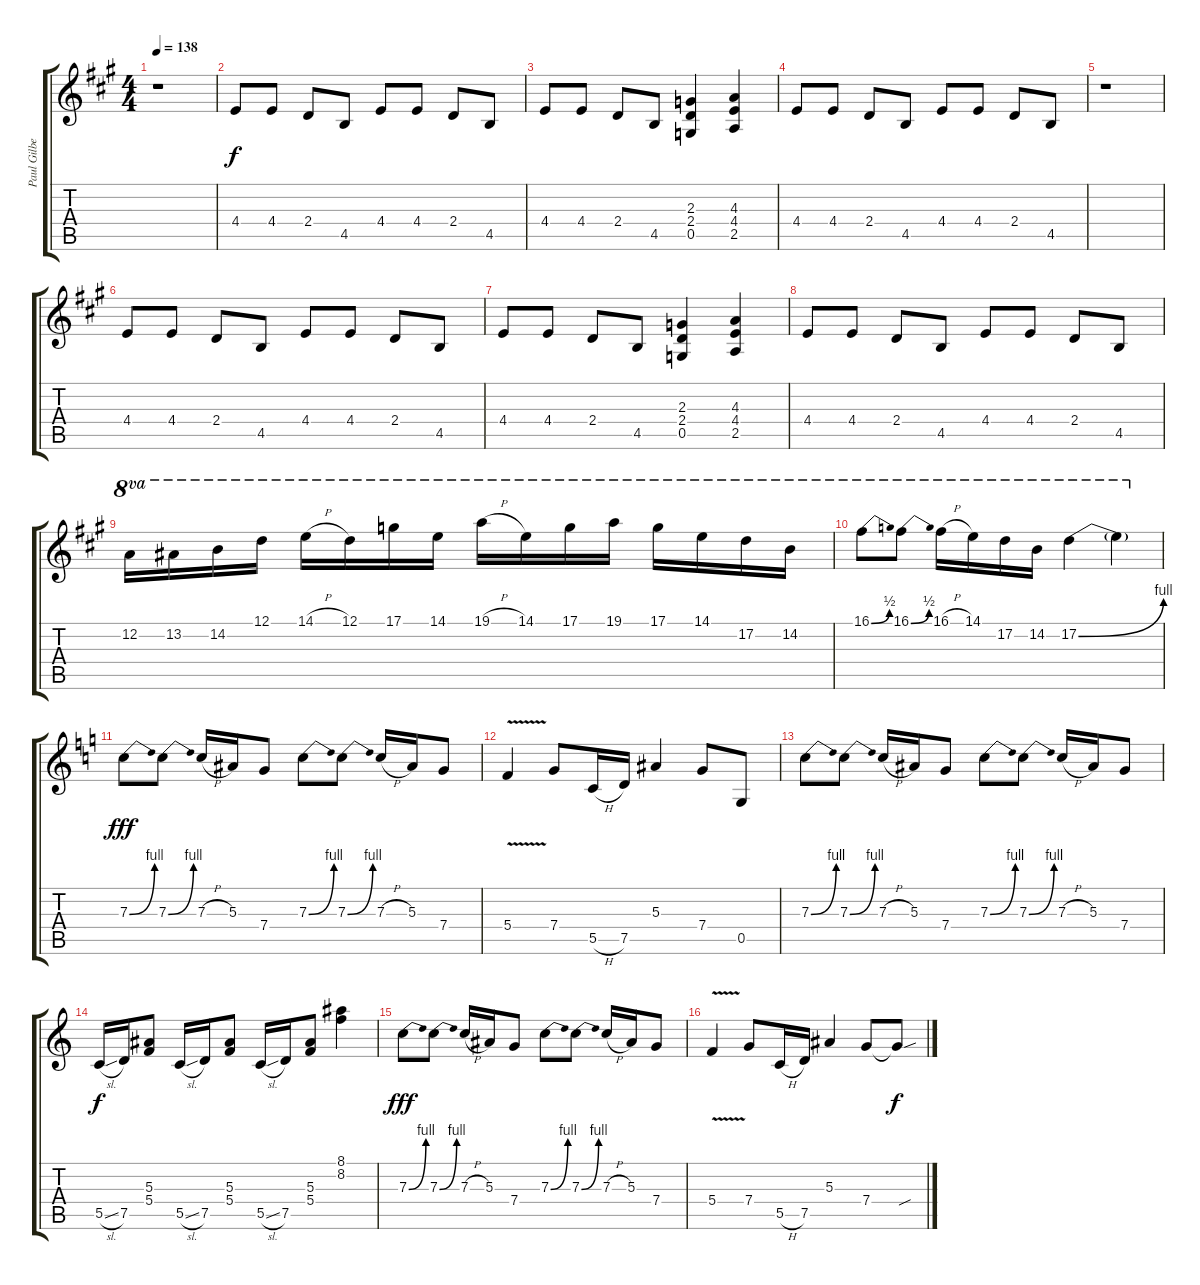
\track ("Paul Gilbert" "Paul Gilbe") {instrument distortionguitar}
\staff {score tabs}
\tuning (D4 A3 F3 C3 G2 D2) {hide}
\ts (4 4)
\tempo 138
\clef g2
\ks a
r.1{dy f} |
4.4.8 4.4.8 2.4.8 4.5.8 4.4.8 4.4.8 2.4.8 4.5.8 |
4.4.8 4.4.8 2.4.8 4.5.8 (2.3 2.4 0.5).4 (4.3 4.4 2.5).4 |
4.4.8 4.4.8 2.4.8 4.5.8 4.4.8 4.4.8 2.4.8 4.5.8 |
r.1 |
4.4.8 4.4.8 2.4.8 4.5.8 4.4.8 4.4.8 2.4.8 4.5.8 |
4.4.8 4.4.8 2.4.8 4.5.8 (2.3 2.4 0.5).4 (4.3 4.4 2.5).4 |
4.4.8 4.4.8 2.4.8 4.5.8 4.4.8 4.4.8 2.4.8 4.5.8 |
12.2.16{ot 8va} 13.2.16{ot 8va} 14.2.16{ot 8va} 12.1.16{ot 8va} 14.1{h}.16{ot 8va} 12.1.16{ot 8va} 17.1.16{ot 8va} 14.1.16{ot 8va} 19.1{h}.16{ot 8va} 14.1.16{ot 8va} 17.1.16{ot 8va} 19.1.16{ot 8va} 17.1.16{ot 8va} 14.1.16{ot 8va} 17.2.16{ot 8va} 14.2.16{ot 8va} |
16.1{be (bend 0 0 60 2)}.8{ot 8va} 16.1{be (bend 0 0 60 2)}.8{ot 8va} 16.1{h}.16{ot 8va} 14.1.16{ot 8va} 17.2.16{ot 8va} 14.2.16{ot 8va} 17.2{be (bend 0 0 60 4)}.4{ot 8va} 17.2{t}.4{ot 8va} |
\ks c
7.3{be (bend 0 0 60 4)}.8{dy fff} 7.3{be (bend 0 0 60 4)}.8 7.3{h}.16 5.3.16 7.4.8 7.3{be (bend 0 0 60 4)}.8 7.3{be (bend 0 0 60 4)}.8 7.3{h}.16 5.3.16 7.4.8 |
5.4{v}.4 7.4.8 5.5{h}.16 7.5.16 5.3.4 7.4.8 0.5.8 |
7.3{be (bend 0 0 60 4)}.8 7.3{be (bend 0 0 60 4)}.8 7.3{h}.16 5.3.16 7.4.8 7.3{be (bend 0 0 60 4)}.8 7.3{be (bend 0 0 60 4)}.8 7.3{h}.16 5.3.16 7.4.8 |
5.5{sl}.16{dy f} 7.5.16 (5.3 5.4).8 5.5{sl}.16 7.5.16 (5.3 5.4).8 5.5{sl}.16 7.5.16 (5.3 5.4).8 (8.1 8.2).4 |
7.3{be (bend 0 0 60 4)}.8{dy fff} 7.3{be (bend 0 0 60 4)}.8 7.3{h}.16 5.3.16 7.4.8 7.3{be (bend 0 0 60 4)}.8 7.3{be (bend 0 0 60 4)}.8 7.3{h}.16 5.3.16 7.4.8 |
5.4{v}.4 7.4.8 5.5{h}.16 7.5.16 5.3.4 7.4.8 7.4{sou t}.8{dy f}
